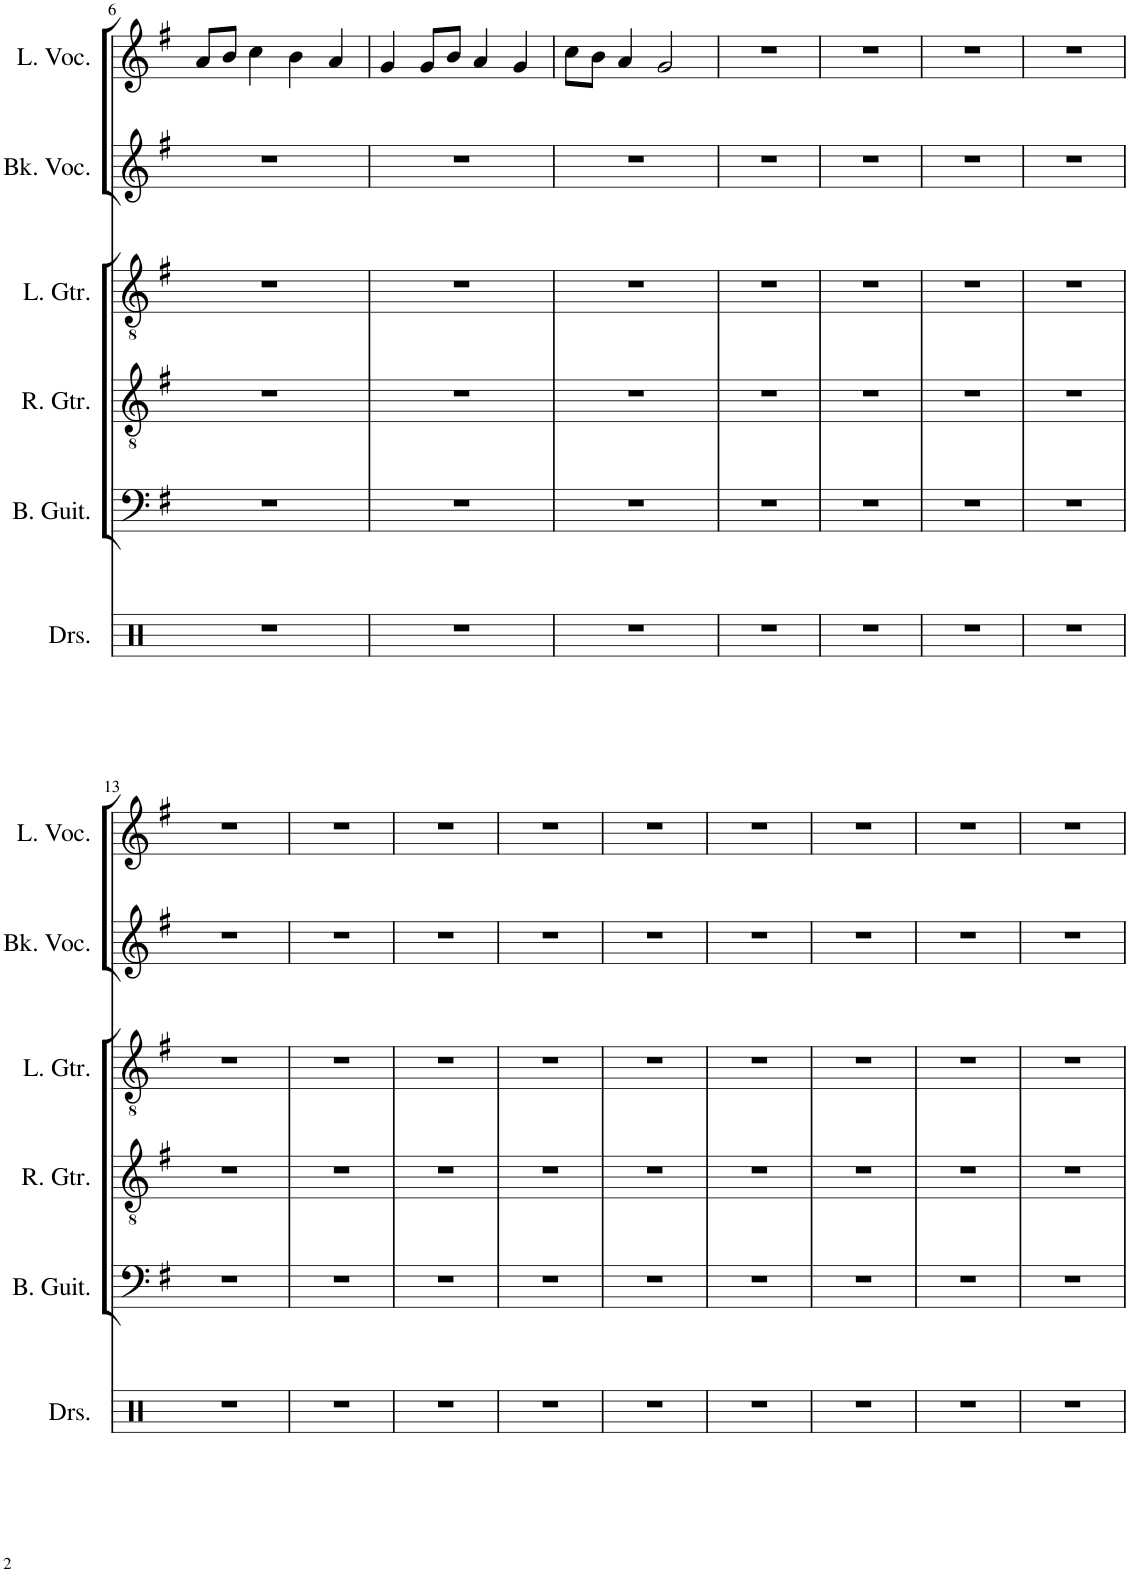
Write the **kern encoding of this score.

**kern	**kern	**kern	**kern	**kern	**kern
*part6	*part5	*part4	*part3	*part2	*part1
*staff6	*staff5	*staff4	*staff3	*staff2	*staff1
*I"Drumset	*I"Bass Guitar	*I"Rhythm Guitar	*I"Lead Guitar	*I"Backing Vocals	*I"Lead Vocals
*I'Drs.	*I'B. Guit.	*I'R. Gtr.	*I'L. Gtr.	*I'Bk. Voc.	*I'L. Voc.
!!LO:PB:g=z
*clefX	*clefF4	*clefGv2	*clefGv2	*clefG2	*clefG2
*	*Trd7c12	*	*	*	*
*k[]	*k[f#]	*k[f#]	*k[f#]	*k[f#]	*k[f#]
*M4/4	*M4/4	*M4/4	*M4/4	*M4/4	*M4/4
=6	=6	=6	=6	=6	=6
1r	1r	1r	1r	1r	8a/L
.	.	.	.	.	8b/J
.	.	.	.	.	4cc\
.	.	.	.	.	4b\
.	.	.	.	.	4a/
=7	=7	=7	=7	=7	=7
1r	1r	1r	1r	1r	4g/
.	.	.	.	.	8g/L
.	.	.	.	.	8b/J
.	.	.	.	.	4a/
.	.	.	.	.	4g/
=8	=8	=8	=8	=8	=8
1r	1r	1r	1r	1r	8cc\L
.	.	.	.	.	8b\J
.	.	.	.	.	4a/
.	.	.	.	.	2g/
=9	=9	=9	=9	=9	=9
1r	1r	1r	1r	1r	1r
=10	=10	=10	=10	=10	=10
1r	1r	1r	1r	1r	1r
=11	=11	=11	=11	=11	=11
1r	1r	1r	1r	1r	1r
=12	=12	=12	=12	=12	=12
1r	1r	1r	1r	1r	1r
!!LO:LB:g=z
=13	=13	=13	=13	=13	=13
1r	1r	1r	1r	1r	1r
=14	=14	=14	=14	=14	=14
1r	1r	1r	1r	1r	1r
=15	=15	=15	=15	=15	=15
1r	1r	1r	1r	1r	1r
=16	=16	=16	=16	=16	=16
1r	1r	1r	1r	1r	1r
=17	=17	=17	=17	=17	=17
1r	1r	1r	1r	1r	1r
=18	=18	=18	=18	=18	=18
1r	1r	1r	1r	1r	1r
=19	=19	=19	=19	=19	=19
1r	1r	1r	1r	1r	1r
=20	=20	=20	=20	=20	=20
1r	1r	1r	1r	1r	1r
=21	=21	=21	=21	=21	=21
1r	1r	1r	1r	1r	1r
=	=	=	=	=	=
*-	*-	*-	*-	*-	*-
